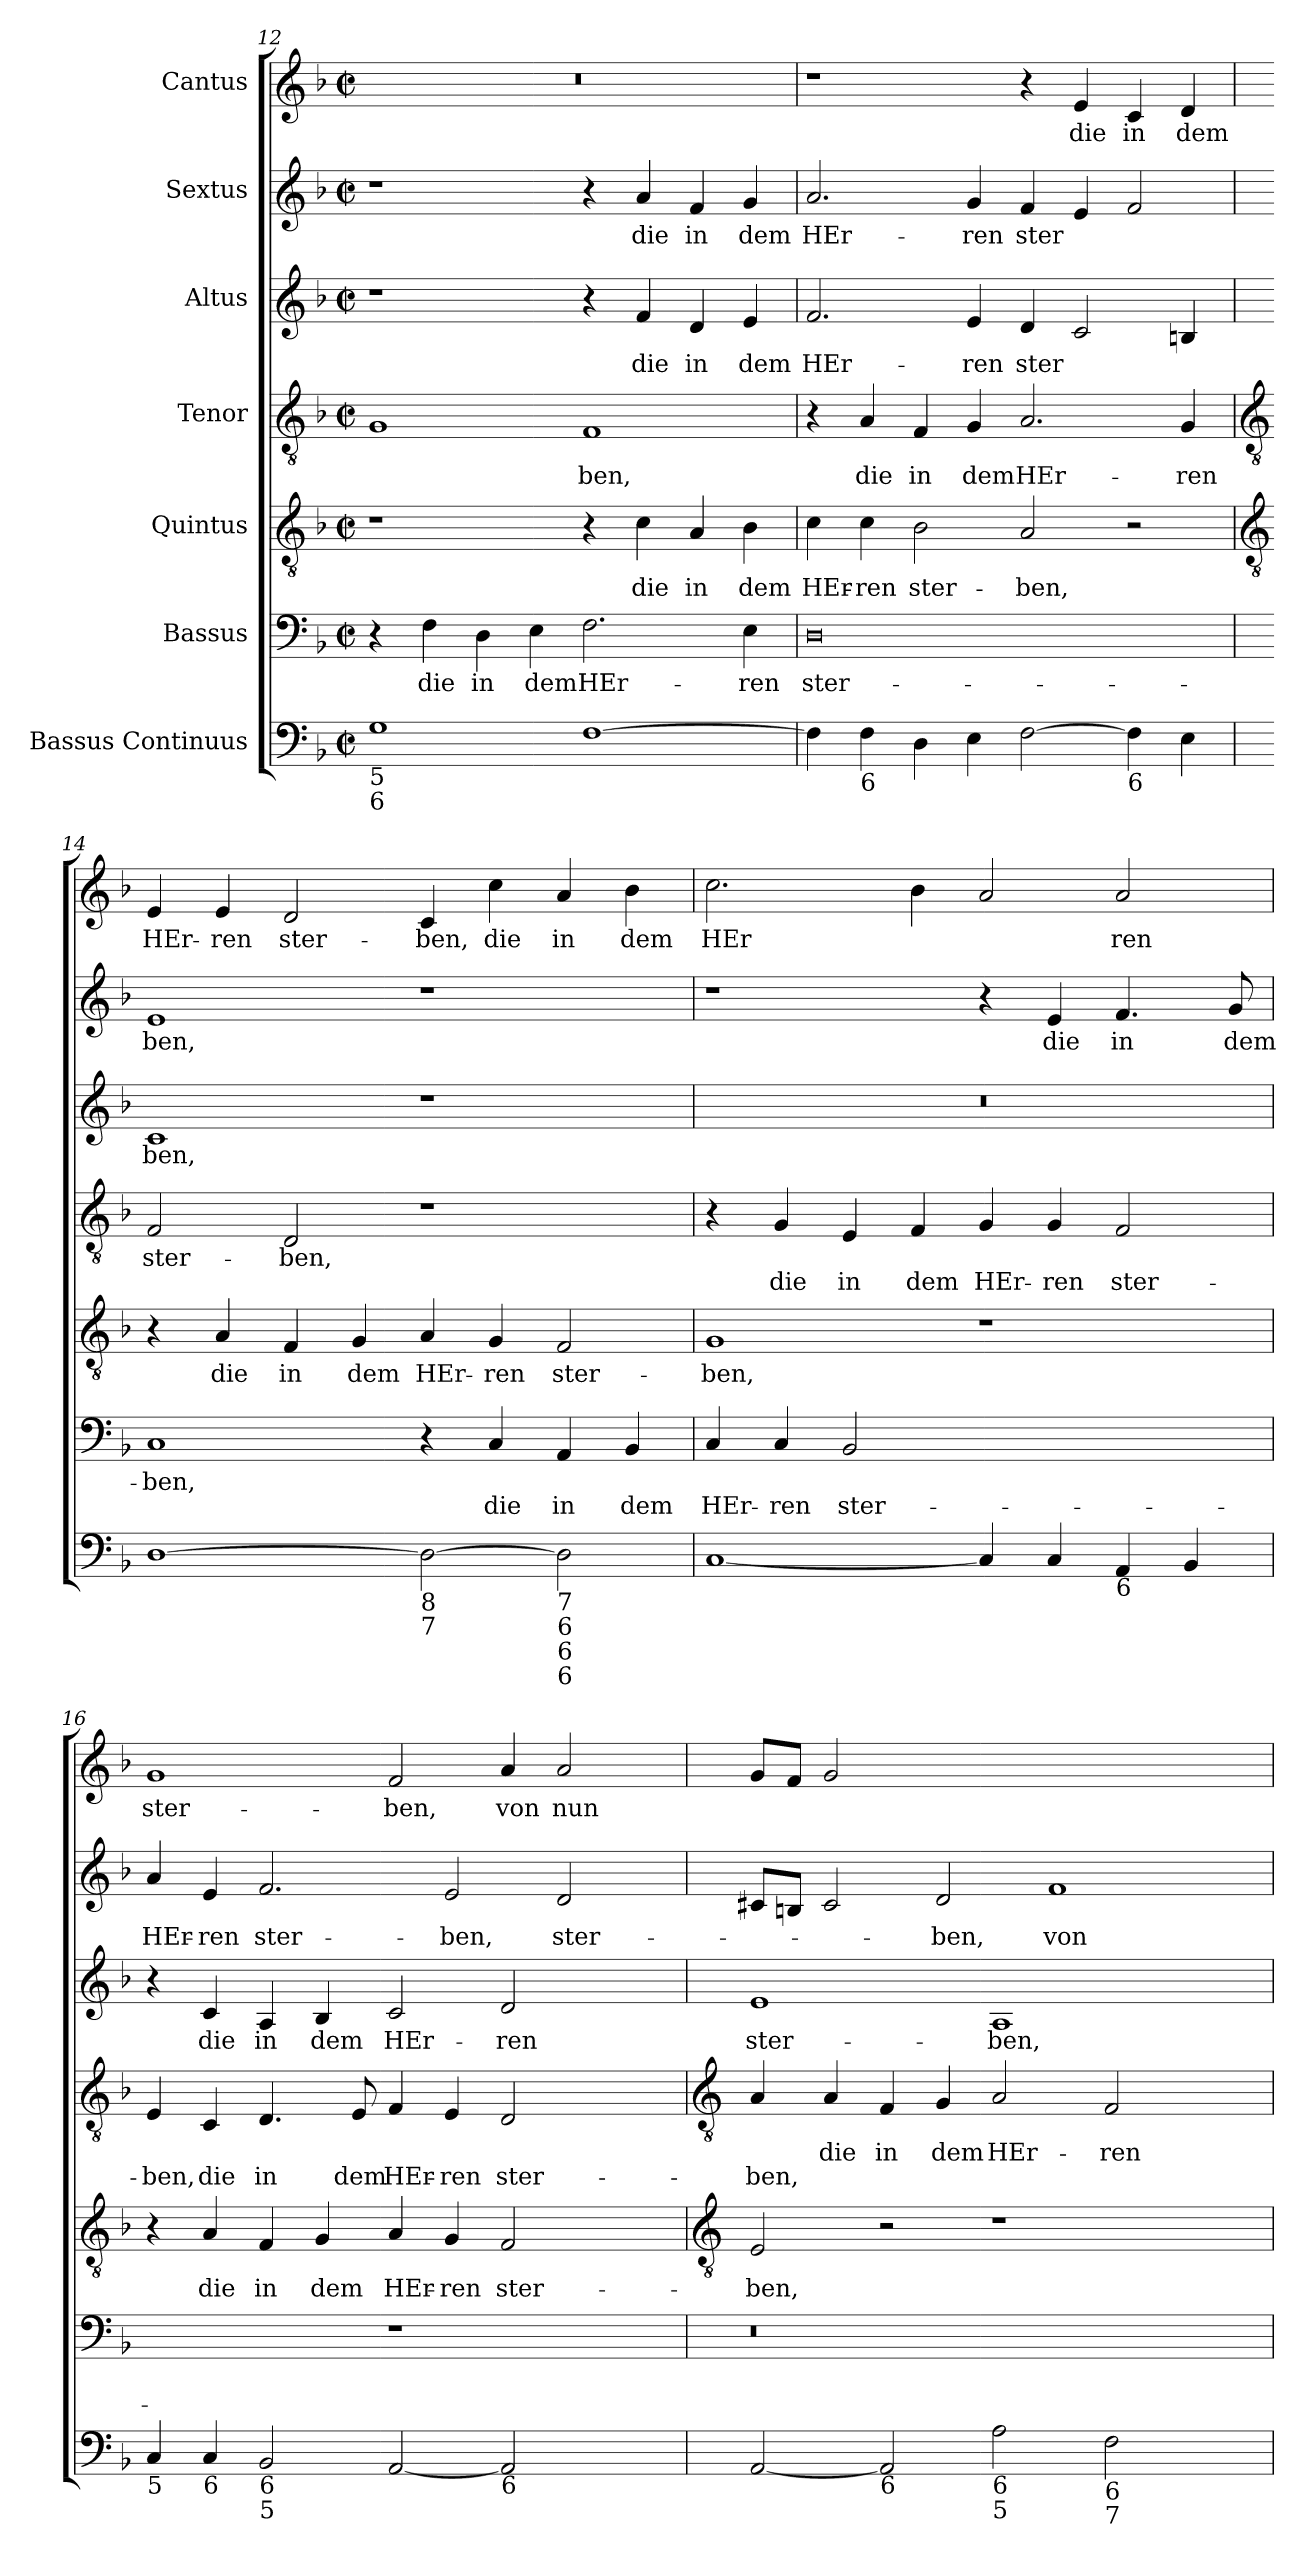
**kern	**kern	**text	**text	**kern	**text	**kern	**text	**text	**kern	**text	**kern	**text	**kern	**text
*part7	*part6	*part6	*part6	*part5	*part5	*part4	*part4	*part4	*part3	*part3	*part2	*part2	*part1	*part1
*staff7	*staff6	*staff6	*staff6	*staff5	*staff5	*staff4	*staff4	*staff4	*staff3	*staff3	*staff2	*staff2	*staff1	*staff1
*I"Bassus Continuus	*I"Bassus	*	*	*I"Quintus	*	*I"Tenor	*	*	*I"Altus	*	*I"Sextus	*	*I"Cantus	*
!!LO:LB:g=z
*clefF4	*clefF4	*	*	*clefGv2	*	*clefGv2	*	*	*clefG2	*	*clefG2	*	*clefG2	*
*k[b-]	*k[b-]	*	*	*k[b-]	*	*k[b-]	*	*	*k[b-]	*	*k[b-]	*	*k[b-]	*
*F:	*F:	*	*	*F:	*	*F:	*	*	*F:	*	*F:	*	*F:	*
*M4/2	*M4/2	*	*	*M4/2	*	*M4/2	*	*	*M4/2	*	*M4/2	*	*M4/2	*
*met(c|)	*met(c|)	*	*	*met(c|)	*	*met(c|)	*	*	*met(c|)	*	*met(c|)	*	*met(c|)	*
=12	=12	=12	=12	=12	=12	=12	=12	=12	=12	=12	=12	=12	=12	=12
!LO:TX:b:t=5	!	!	!	!	!	!	!	!	!	!	!	!	!	!
!LO:TX:b:t=6	!	!	!	!	!	!	!	!	!	!	!	!	!	!
1G	4r	.	.	1r	.	1G	.	.	1r	.	1r	.	0r	.
!	!	!LO:LY:b	!	!	!	!	!	!	!	!	!	!	!	!
.	4F	die	.	.	.	.	.	.	.	.	.	.	.	.
!	!	!LO:LY:b	!	!	!	!	!	!	!	!	!	!	!	!
.	4D	in	.	.	.	.	.	.	.	.	.	.	.	.
!	!	!LO:LY:b	!	!	!	!	!	!	!	!	!	!	!	!
.	4E	dem	.	.	.	.	.	.	.	.	.	.	.	.
!	!	!LO:LY:b	!	!	!	!	!LO:LY:b	!	!	!	!	!	!	!
[1F	2.F	HEr-	.	4r	.	1F	-ben,	.	4r	.	4r	.	.	.
!	!	!	!	!	!LO:LY:b	!	!	!	!	!LO:LY:b	!	!LO:LY:b	!	!
.	.	.	.	4c	die	.	.	.	4f	die	4a	die	.	.
!	!	!	!	!	!LO:LY:b	!	!	!	!	!LO:LY:b	!	!LO:LY:b	!	!
.	.	.	.	4A	in	.	.	.	4d	in	4f	in	.	.
!	!	!LO:LY:b	!	!	!LO:LY:b	!	!	!	!	!LO:LY:b	!	!LO:LY:b	!	!
.	4E	-ren	.	4B-	dem	.	.	.	4e	dem	4g	dem	.	.
!!LO:LB:g=z
=13	=13	=13	=13	=13	=13	=13	=13	=13	=13	=13	=13	=13	=13	=13
!	!	!LO:LY:b	!	!	!LO:LY:b	!	!	!	!	!LO:LY:b	!	!LO:LY:b	!	!
4F]	0D	ster-	.	4c	HEr-	4r	.	.	2.f	HEr-	2.a	HEr-	1r	.
!LO:TX:b:t=6	!	!	!	!	!	!	!	!	!	!	!	!	!	!
!	!	!	!	!	!LO:LY:b	!	!LO:LY:b	!	!	!	!	!	!	!
4F	.	.	.	4c	-ren	4A	die	.	.	.	.	.	.	.
!	!	!	!	!	!LO:LY:b	!	!LO:LY:b	!	!	!	!	!	!	!
4D	.	.	.	2B-	ster-	4F	in	.	.	.	.	.	.	.
!	!	!	!	!	!	!	!LO:LY:b	!	!	!LO:LY:b	!	!LO:LY:b	!	!
4E	.	.	.	.	.	4G	dem	.	4e	-ren	4g	-ren	.	.
!	!	!	!	!	!LO:LY:b	!	!LO:LY:b	!	!	!LO:LY:b	!	!LO:LY:b	!	!
[2F	.	.	.	2A	-ben,	2.A	HEr-	.	4d	ster	4f	ster	4r	.
!	!	!	!	!	!	!	!	!	!	!	!	!	!	!LO:LY:b
.	.	.	.	.	.	.	.	.	2c	.	4e	.	4e	die
!LO:TX:b:t=6	!	!	!	!	!	!	!	!	!	!	!	!	!	!
!	!	!	!	!	!	!	!	!	!	!	!	!	!	!LO:LY:b
4F]	.	.	.	2r	.	.	.	.	.	.	2f	.	4c	in
!	!	!	!	!	!	!	!LO:LY:b	!	!	!	!	!	!	!LO:LY:b
4E	.	.	.	.	.	4G	-ren	.	4Bn	.	.	.	4d	dem
!!LO:LB:g=z
=14	=14	=14	=14	=14	=14	=14	=14	=14	=14	=14	=14	=14	=14	=14
*	*	*	*	*clefGv2	*	*clefGv2	*	*	*	*	*	*	*	*
!	!	!LO:LY:b	!	!	!	!	!LO:LY:b	!	!	!LO:LY:b	!	!LO:LY:b	!	!LO:LY:b
[1D	1C	-ben,	.	4r	.	2F	ster-	.	1c	ben,	1e	ben,	4e	HEr-
!	!	!	!	!	!LO:LY:b	!	!	!	!	!	!	!	!	!LO:LY:b
.	.	.	.	4A	die	.	.	.	.	.	.	.	4e	-ren
!	!	!	!	!	!LO:LY:b	!	!LO:LY:b	!	!	!	!	!	!	!LO:LY:b
.	.	.	.	4F	in	2D	-ben,	.	.	.	.	.	2d	ster-
!	!	!	!	!	!LO:LY:b	!	!	!	!	!	!	!	!	!
.	.	.	.	4G	dem	.	.	.	.	.	.	.	.	.
!LO:TX:b:t=8	!	!	!	!	!	!	!	!	!	!	!	!	!	!
!LO:TX:b:t=7	!	!	!	!	!	!	!	!	!	!	!	!	!	!
!	!	!	!	!	!LO:LY:b	!	!	!	!	!	!	!	!	!LO:LY:b
2D_	4r	.	.	4A	HEr-	1r	.	.	1r	.	1r	.	4c	-ben,
!	!	!	!LO:LY:b	!	!LO:LY:b	!	!	!	!	!	!	!	!	!LO:LY:b
.	4C	.	die	4G	-ren	.	.	.	.	.	.	.	4cc	die
!LO:TX:b:t=7	!	!	!	!	!	!	!	!	!	!	!	!	!	!
!LO:TX:b:t=6	!	!	!	!	!	!	!	!	!	!	!	!	!	!
!LO:TX:b:t=6	!	!	!	!	!	!	!	!	!	!	!	!	!	!
!LO:TX:b:t=6	!	!	!	!	!	!	!	!	!	!	!	!	!	!
!	!	!	!LO:LY:b	!	!LO:LY:b	!	!	!	!	!	!	!	!	!LO:LY:b
2D]	4AA	.	in	2F	ster-	.	.	.	.	.	.	.	4a	in
!	!	!	!LO:LY:b	!	!	!	!	!	!	!	!	!	!	!LO:LY:b
.	4BB-	.	dem	.	.	.	.	.	.	.	.	.	4b-	dem
!!LO:LB:g=z
=15	=15	=15	=15	=15	=15	=15	=15	=15	=15	=15	=15	=15	=15	=15
!	!	!	!LO:LY:b	!	!LO:LY:b	!	!	!	!	!	!	!	!	!LO:LY:b
*	*	*	*	*	*	*	*	*	*	*	*	*	*^	*
[1C	4C	.	HEr-	1G	-ben,	4r	.	.	0r	.	1r	.	2.cc	1ryy	HEr-
!	!	!	!LO:LY:b	!	!	!	!	!LO:LY:b	!	!	!	!	!	!	!
.	4C	.	-ren	.	.	4G	.	die	.	.	.	.	.	.	.
!	!	!	!LO:LY:b	!	!	!	!	!LO:LY:b	!	!	!	!	!	!	!
.	2BB-	.	ster-	.	.	4E	.	in	.	.	.	.	.	.	.
!	!	!	!	!	!	!	!	!LO:LY:b	!	!	!	!	!	!	!
.	.	.	.	.	.	4F	.	dem	.	.	.	.	4b-	.	.
!	!	!	!LO:LY:b	!	!	!	!	!LO:LY:b	!	!	!	!	!	!	!LO:LY:b
4C]	[1AAyy	.	-ben_____________	1r	.	4G	.	HEr-	.	.	4r	.	2a	2ryy	--
!	!	!	!	!	!	!	!	!LO:LY:b	!	!	!	!LO:LY:b	!	!	!
4C	.	.	.	.	.	4G	.	-ren	.	.	4e	die	.	.	.
!LO:TX:b:t=6	!	!	!	!	!	!	!	!	!	!	!	!	!	!	!
!	!	!	!	!	!	!	!	!LO:LY:b	!	!	!	!LO:LY:b	!	!	!LO:LY:b
4AA	.	.	.	.	.	2F	.	ster-	.	.	4.f	in	2a	4ryy	-ren
4BB-	.	.	.	.	.	.	.	.	.	.	.	.	.	8ryy	.
!	!	!	!	!	!	!	!	!	!	!	!	!LO:LY:b	!	!	!
.	.	.	.	.	.	.	.	.	.	.	8g	dem	.	8ryy	.
!!LO:LB:g=z	!!
=16	=16	=16	=16	=16	=16	=16	=16	=16	=16	=16	=16	=16	=16	=16	=16
!LO:TX:b:t=5	!	!	!	!	!	!	!	!	!	!	!	!	!	!	!
!	!	!LO:LY:b	!	!	!	!	!	!LO:LY:b	!	!	!	!LO:LY:b	!	!	!LO:LY:b
4C	1AAyy]	__________	.	4r	.	4E	.	-ben,	4r	.	4a	HEr-	1g	1ryy	ster-
!LO:TX:b:t=6	!	!	!	!	!	!	!	!	!	!	!	!	!	!	!
!	!	!	!	!	!LO:LY:b	!	!	!LO:LY:b	!	!LO:LY:b	!	!LO:LY:b	!	!	!
4C	.	.	.	4A	die	4C	.	die	4c	die	4e	-ren	.	.	.
!LO:TX:b:t=6	!	!	!	!	!	!	!	!	!	!	!	!	!	!	!
!LO:TX:b:t=5	!	!	!	!	!	!	!	!	!	!	!	!	!	!	!
!	!	!	!	!	!LO:LY:b	!	!	!LO:LY:b	!	!LO:LY:b	!	!LO:LY:b	!	!	!
2BB-	.	.	.	4F	in	4.D	.	in	4A	in	2.f	ster-	.	.	.
!	!	!	!	!	!LO:LY:b	!	!	!	!	!LO:LY:b	!	!	!	!	!
.	.	.	.	4G	dem	.	.	.	4B-	dem	.	.	.	.	.
!	!	!	!	!	!	!	!	!LO:LY:b	!	!	!	!	!	!	!
.	.	.	.	.	.	8E	.	dem	.	.	.	.	.	.	.
!	!	!	!	!	!LO:LY:b	!	!	!LO:LY:b	!	!LO:LY:b	!	!	!	!	!LO:LY:b
[2AA	1r	.	.	4A	HEr-	4F	.	HEr-	2c	HEr-	.	.	2f	2ryy	-ben,
!	!	!	!	!	!LO:LY:b	!	!	!LO:LY:b	!	!	!	!LO:LY:b	!	!	!
.	.	.	.	4G	-ren	4E	.	-ren	.	.	2e	-ben,	.	.	.
!LO:TX:b:t=6	!	!	!	!	!	!	!	!	!	!	!	!	!	!	!
!	!	!	!	!	!LO:LY:b	!	!	!LO:LY:b	!	!LO:LY:b	!	!	!	!	!LO:LY:b
2AA]	.	.	.	2F	ster-	2D	.	ster-	2d	-ren	.	.	4a	4ryy	von
!	!	!	!	!	!	!	!	!	!	!	!	!LO:LY:b	!	!	!LO:LY:b
.	.	.	.	.	.	.	.	.	.	.	2d	ster-	2a	8ryy	nun
.	.	.	.	.	.	.	.	.	.	.	.	.	.	8ryy	.
4ryy	4ryy	.	.	4ryy	.	4ryy	.	.	4ryy	.	.	.	.	4ryy	.
!!LO:LB:g=z	!!
=16	=16	=16	=16	=16	=16	=16	=16	=16	=16	=16	=16	=16	=16	=16	=16
*	*	*	*	*clefGv2	*	*clefGv2	*	*	*	*	*	*	*	*	*
!	!	!	!	!	!LO:LY:b	!	!	!LO:LY:b	!	!LO:LY:b	!	!	!	!	!
[2AA	0r	.	.	2E	-ben,	4A	.	-ben,	1e	ster-	8c#XL	.	8gL	0ryy	.
.	.	.	.	.	.	.	.	.	.	.	8BnJ	.	8fJ	.	.
!	!	!	!	!	!	!	!LO:LY:b	!	!	!	!	!	!	!	!
.	.	.	.	.	.	4A	die	.	.	.	2c#	.	2g	.	.
!LO:TX:b:t=6	!	!	!	!	!	!	!	!	!	!	!	!	!	!	!
!	!	!	!	!	!	!	!LO:LY:b	!	!	!	!	!	!	!	!
2AA]	.	.	.	2r	.	4F	in	.	.	.	.	.	.	.	.
!	!	!	!	!	!	!	!LO:LY:b	!	!	!	!	!LO:LY:b	!	!	!LO:LY:b
.	.	.	.	.	.	4G	dem	.	.	.	2d	-ben,	[1ayy	.	an.
!LO:TX:b:t=6	!	!	!	!	!	!	!	!	!	!	!	!	!	!	!
!LO:TX:b:t=5	!	!	!	!	!	!	!	!	!	!	!	!	!	!	!
!	!	!	!	!	!	!	!LO:LY:b	!	!	!LO:LY:b	!	!	!	!	!
2A	.	.	.	1r	.	2A	HEr-	.	1A	-ben,	.	.	.	.	.
!	!	!	!	!	!	!	!	!	!	!	!	!LO:LY:b	!	!	!
.	.	.	.	.	.	.	.	.	.	.	1f	von	.	.	.
!LO:TX:b:t=6	!	!	!	!	!	!	!	!	!	!	!	!	!	!	!
!LO:TX:b:t=7	!	!	!	!	!	!	!	!	!	!	!	!	!	!	!
!	!	!	!	!	!	!	!LO:LY:b	!	!	!	!	!	!	!	!
2F	.	.	.	.	.	2F	-ren	.	.	.	.	.	.	.	.
.	.	.	.	.	.	.	.	.	.	.	.	.	2ayy_	.	.
4ryy	4ryy	.	.	4ryy	.	4ryy	.	.	4ryy	.	.	.	.	4ryy	.
*	*	*	*	*	*	*	*	*	*	*	*	*	*v	*v	*
=	=	=	=	=	=	=	=	=	=	=	=	=	=	=
*-	*-	*-	*-	*-	*-	*-	*-	*-	*-	*-	*-	*-	*-	*-
